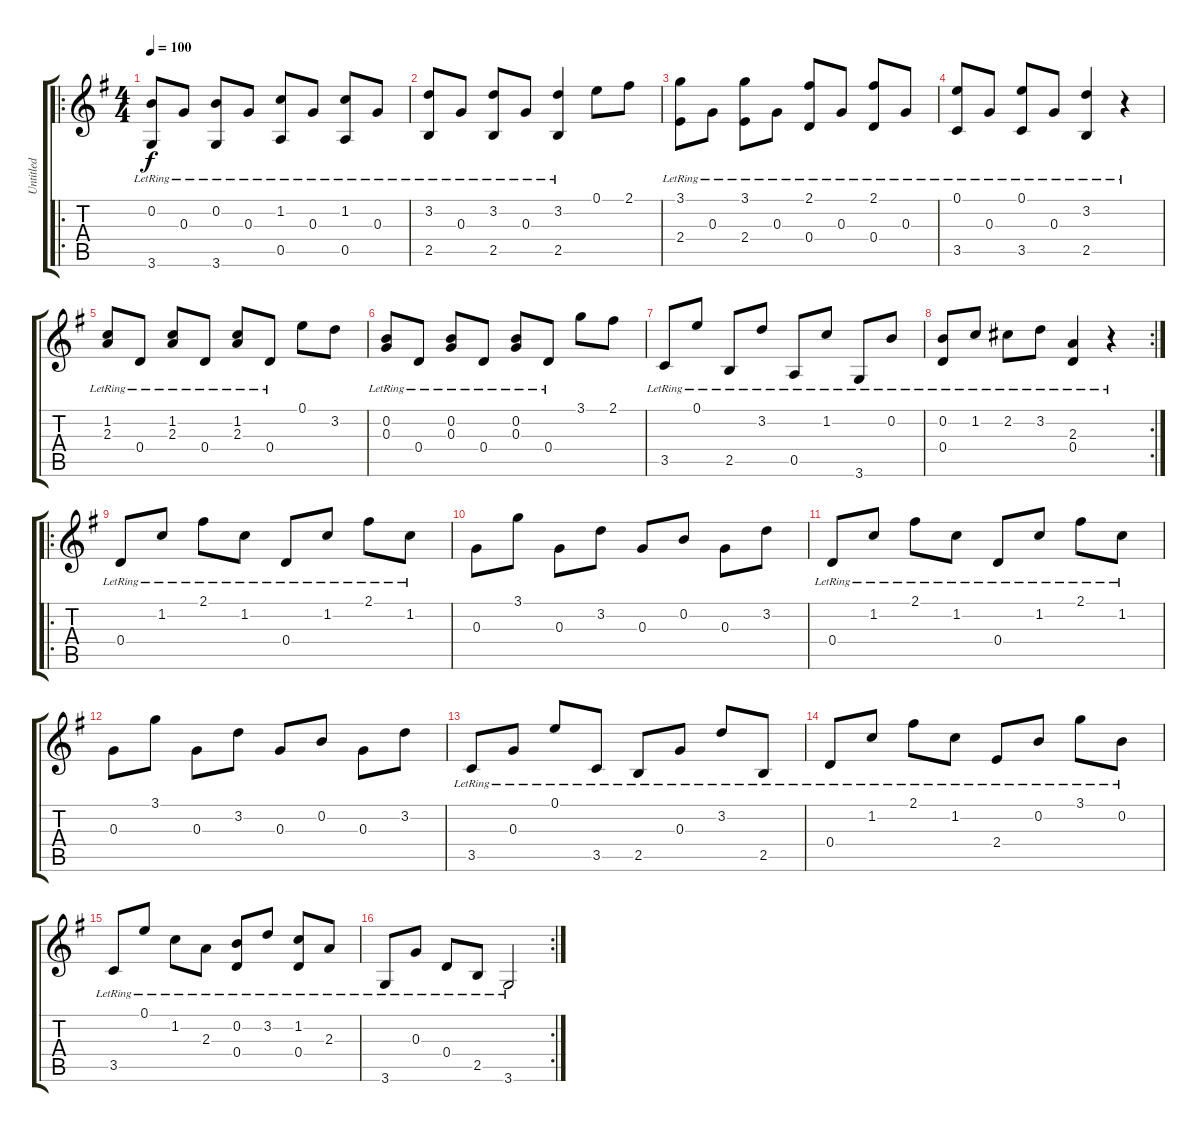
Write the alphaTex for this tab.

\track ("Untitled" "Untitled") {instrument acousticguitarnylon}
\staff {score tabs}
\tuning (E4 B3 G3 D3 A2 E2) {hide}
\ro
\ts (4 4)
\tempo 100
\clef g2
\ks g
(0.2{lr} 3.6{lr}).8{dy f instrument acousticguitarnylon} 0.3{lr}.8 (0.2{lr} 3.6{lr}).8 0.3{lr}.8 (1.2{lr} 0.5{lr}).8 0.3{lr}.8 (1.2{lr} 0.5{lr}).8 0.3{lr}.8 |
(3.2{lr} 2.5{lr}).8 0.3{lr}.8 (3.2{lr} 2.5{lr}).8 0.3{lr}.8 (3.2{lr} 2.5{lr}).4 0.1.8 2.1.8 |
(3.1{lr} 2.4{lr}).8 0.3{lr}.8 (3.1{lr} 2.4{lr}).8 0.3{lr}.8 (2.1{lr} 0.4{lr}).8 0.3{lr}.8 (2.1{lr} 0.4{lr}).8 0.3{lr}.8 |
(0.1{lr} 3.5{lr}).8 0.3{lr}.8 (0.1{lr} 3.5{lr}).8 0.3{lr}.8 (3.2{lr} 2.5{lr}).4 r.4 |
(1.2{lr} 2.3{lr}).8 0.4{lr}.8 (1.2{lr} 2.3{lr}).8 0.4{lr}.8 (1.2{lr} 2.3{lr}).8 0.4{lr}.8 0.1.8 3.2.8 |
(0.2{lr} 0.3{lr}).8 0.4{lr}.8 (0.2{lr} 0.3{lr}).8 0.4{lr}.8 (0.2{lr} 0.3{lr}).8 0.4{lr}.8 3.1.8 2.1.8 |
3.5{lr}.8 0.1{lr}.8 2.5{lr}.8 3.2{lr}.8 0.5{lr}.8 1.2{lr}.8 3.6{lr}.8 0.2{lr}.8 |
\rc 2
(0.2{lr} 0.4{lr}).8 1.2{lr}.8 2.2{lr}.8 3.2{lr}.8 (2.3{lr} 0.4{lr}).4 r.4 |
\ro
0.4{lr}.8 1.2{lr}.8 2.1{lr}.8 1.2{lr}.8 0.4{lr}.8 1.2{lr}.8 2.1{lr}.8 1.2{lr}.8 |
0.3.8 3.1.8 0.3.8 3.2.8 0.3.8 0.2.8 0.3.8 3.2.8 |
0.4{lr}.8 1.2{lr}.8 2.1{lr}.8 1.2{lr}.8 0.4{lr}.8 1.2{lr}.8 2.1{lr}.8 1.2{lr}.8 |
0.3.8 3.1.8 0.3.8 3.2.8 0.3.8 0.2.8 0.3.8 3.2.8 |
3.5{lr}.8 0.3{lr}.8 0.1{lr}.8 3.5{lr}.8 2.5{lr}.8 0.3{lr}.8 3.2{lr}.8 2.5{lr}.8 |
0.4{lr}.8 1.2{lr}.8 2.1{lr}.8 1.2{lr}.8 2.4{lr}.8 0.2{lr}.8 3.1{lr}.8 0.2{lr}.8 |
3.5{lr}.8 0.1{lr}.8 1.2{lr}.8 2.3{lr}.8 (0.2{lr} 0.4{lr}).8 3.2{lr}.8 (1.2{lr} 0.4{lr}).8 2.3{lr}.8 |
\rc 2
3.6{lr}.8 0.3{lr}.8 0.4{lr}.8 2.5{lr}.8 3.6{lr}.2
